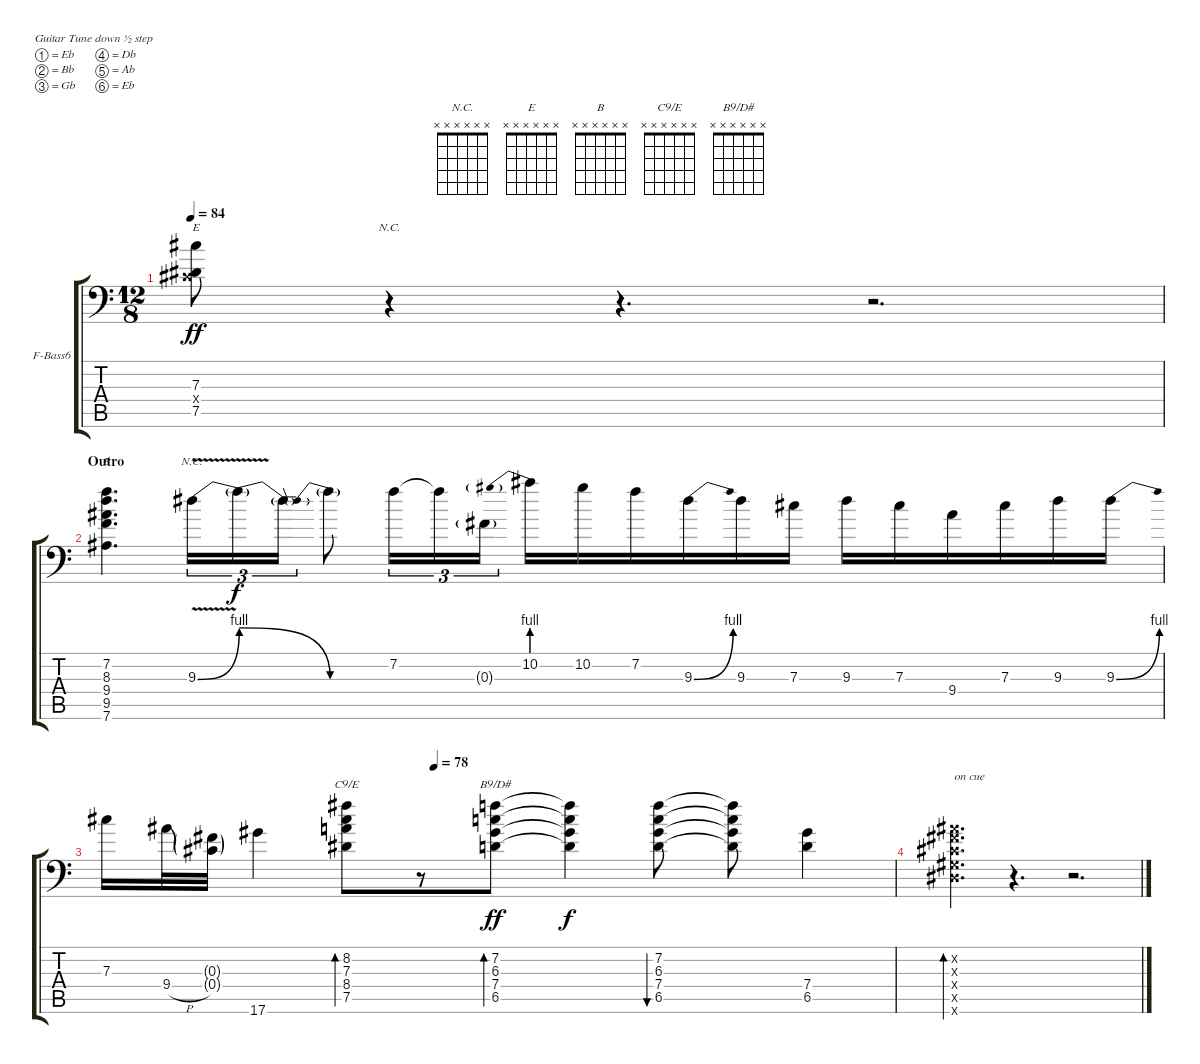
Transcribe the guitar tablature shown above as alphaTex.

\bracketExtendMode groupsimilarinstruments
\firstSystemTrackNameOrientation horizontal
\otherSystemsTrackNameOrientation horizontal
\track ("Overdub" "F-Bass6") {instrument fretlessbass}
\staff {score tabs}
\tuning (Eb4 Bb3 Gb3 Db3 Ab2 Eb2)
\chord ("N.C." x x x x x x)
\chord ("E" x x x x x x)
\chord ("B" x x x x x x)
\chord ("C9/E" x x x x x x)
\chord ("B9/D#" x x x x x x)
\ts (12 8)
\tempo 84
\clef f4
\ks c
(7.3 0.4{x} 7.5).8{ch "E" dy ff} r.4{ch "N.C."} r.4{d} r.2{d} |
\section ("" "Outro")
(7.2 8.3 9.4 9.5 7.6).4{d ch "B"} 9.3{be (bend 0 0 60 4) v}.16{tu (3 2) ch "N.C."} 9.3{be (release 0 4 60 0) t}.16{tu (3 2) dy f} 9.3{t}.16{tu (3 2)} 9.3{be (prebend 0 4 60 4) t}.8 7.2.16{tu (3 2)} 7.2{t}.16{tu (3 2)} 0.3{g}.16{tu (3 2)} 10.2{be (prebend 0 4 60 4)}.16 10.2.16 7.2.16 9.3{be (bend 0 0 60 4)}.16 9.3.16 7.3.16 9.3.16 7.3.16 9.4.16 7.3.16 9.3.16 9.3{be (bend 0 0 60 4)}.16 |
\tempo (78 0.416667)
7.3.16 9.4{h}.32 (0.3{g} 0.4{g}).32 17.6.4 (8.2 7.3 8.4 7.5).8{bd 240 ch "C9/E"} r.8 (7.2 6.3 7.4 6.5).8{bd 240 ch "B9/D#" dy ff} (7.2{t} 6.3{t} 7.4{t} 6.5{t}).4{dy f} (7.2 6.3 7.4 6.5).8{bu 240} (7.2{t} 6.3{t} 7.4{t} 6.5{t}).8 (7.4 6.5).4 |
(0.2{x} 0.3{x} 0.4{x} 0.5{x} 0.6{x}).4{d bd 240 txt "on cue"} r.4{d} r.2{d}
